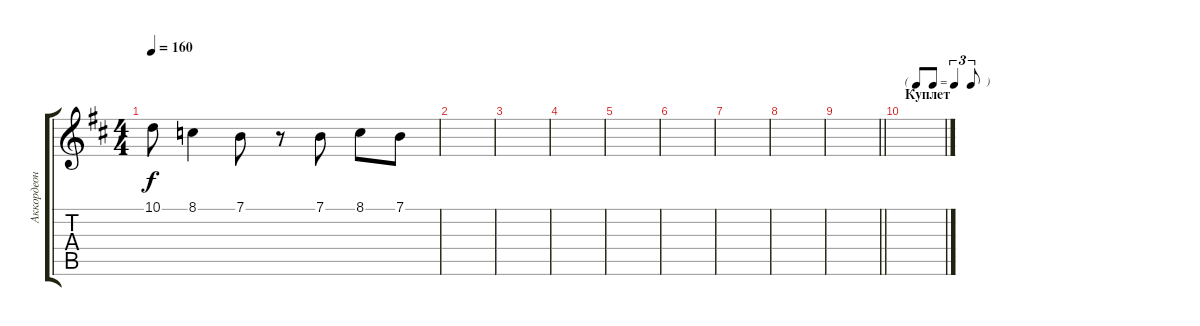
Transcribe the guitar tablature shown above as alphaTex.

\track ("Аккордеон" "Аккордеон") {instrument accordion}
\staff {score tabs}
\tuning (E4 B3 G3 D3 A2 E2) {hide}
\ts (4 4)
\tempo 160
\clef g2
\ks bminor
10.1{t}.8{dy f} 8.1.4 7.1.8 r.8 7.1.8 8.1.8 7.1.8 |
|
|
|
|
|
|
|
\barLineRight lightlight
|
\tf triplet8th
\section ("" "Куплет")
